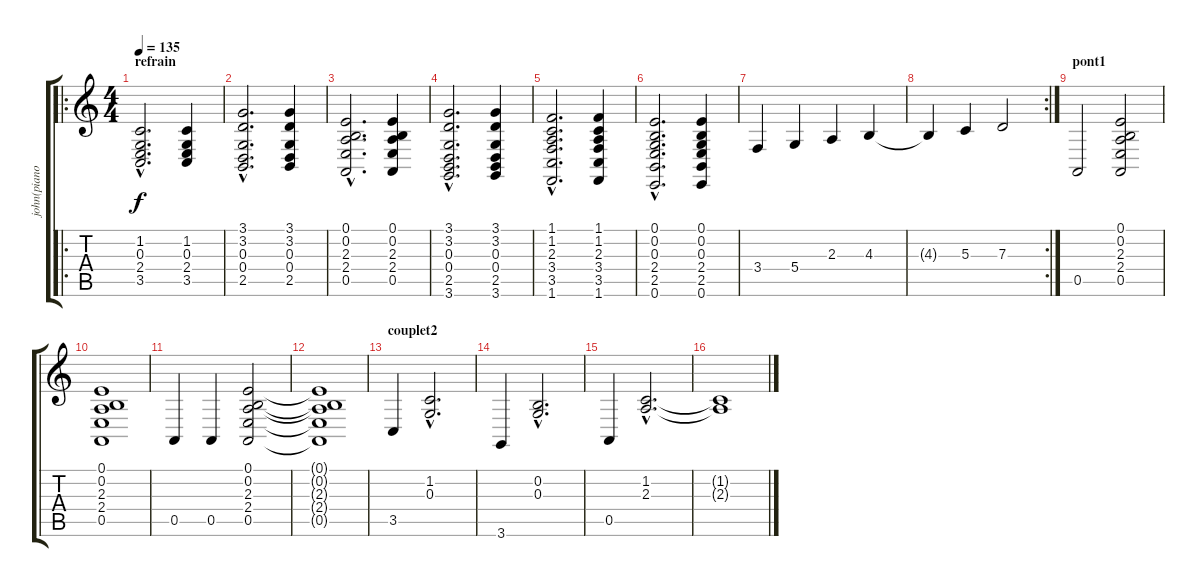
\track ("john(piano)" "john(piano") {instrument electricpiano1}
\staff {score tabs}
\tuning (E4 B3 G3 D3 A2 E2) {hide}
\ro
\ts (4 4)
\section ("" "refrain")
\tempo 135
\clef g2
\ks c
(1.2{hac} 0.3{hac} 2.4{hac} 3.5{hac}).2{d dy f} (1.2 0.3 2.4 3.5).4 |
(3.1{hac} 3.2{hac} 0.3{hac} 0.4{hac} 2.5{hac}).2{d} (3.1 3.2 0.3 0.4 2.5).4 |
(0.1{hac} 0.2{hac} 2.3{hac} 2.4{hac} 0.5{hac}).2{d} (0.1 0.2 2.3 2.4 0.5).4 |
(3.1{hac} 3.2{hac} 0.3{hac} 0.4{hac} 2.5{hac} 3.6{hac}).2{d} (3.1 3.2 0.3 0.4 2.5 3.6).4 |
(1.1{hac} 1.2{hac} 2.3{hac} 3.4{hac} 3.5{hac} 1.6{hac}).2{d} (1.1 1.2 2.3 3.4 3.5 1.6).4 |
(0.1{hac} 0.2{hac} 0.3{hac} 2.4{hac} 2.5{hac} 0.6{hac}).2{d} (0.1 0.2 0.3 2.4 2.5 0.6).4 |
3.4.4 5.4.4 2.3.4 4.3.4 |
\rc 2
4.3{t}.4 5.3.4 7.3.2 |
\section ("" "pont1")
0.5.2 (0.1 0.2 2.3 2.4 0.5).2 |
(0.1 0.2 2.3 2.4 0.5).1 |
0.5.4 0.5.4 (0.1 0.2 2.3 2.4 0.5).2 |
(0.1{t} 0.2{t} 2.3{t} 2.4{t} 0.5{t}).1 |
\section ("" "couplet2")
3.5.4 (1.2{hac} 0.3{hac}).2{d} |
3.6.4 (0.2{hac} 0.3{hac}).2{d} |
0.5.4 (1.2{hac} 2.3{hac}).2{d} |
(1.2{t} 2.3{t}).1
